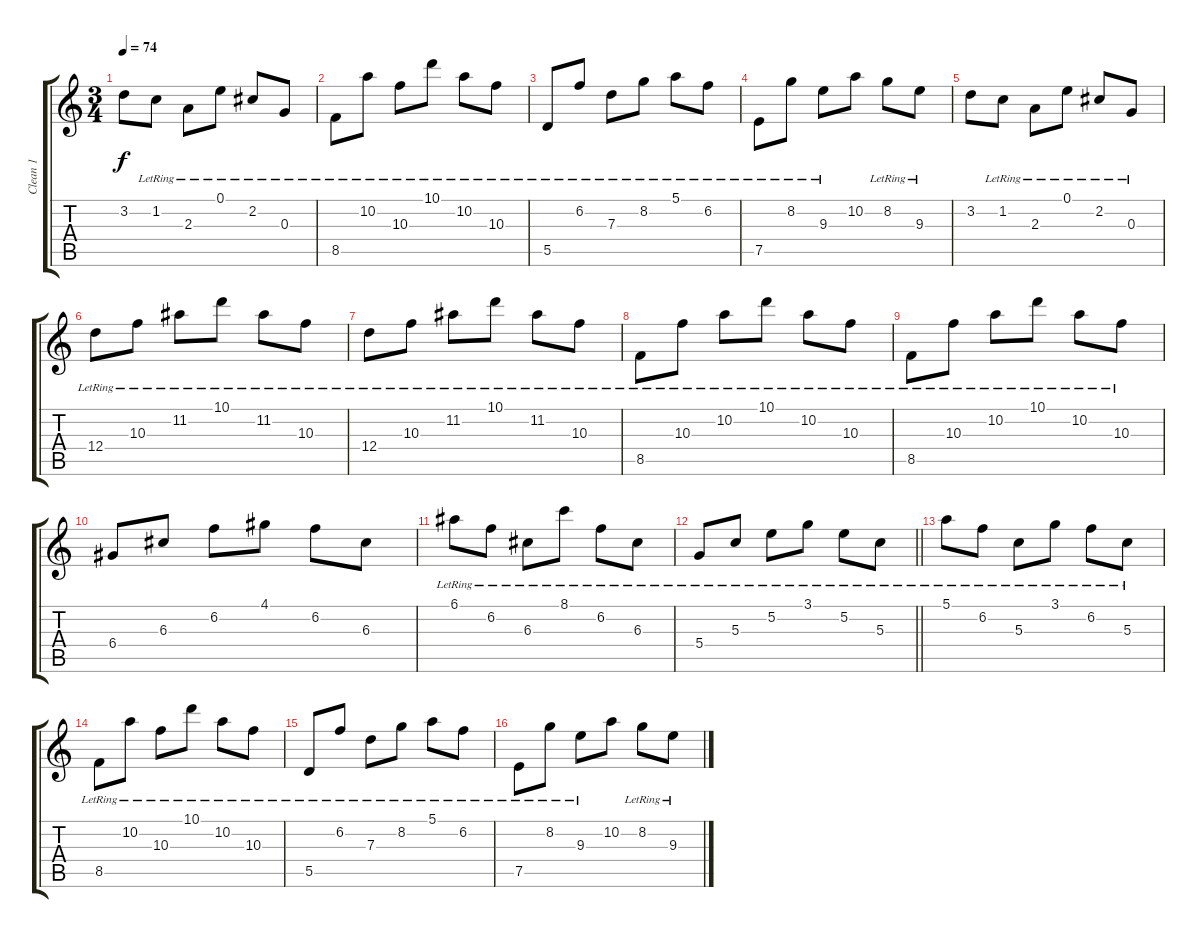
\track ("Clean 1" "Clean 1") {instrument electricguitarclean}
\staff {score tabs}
\tuning (E4 B3 G3 D3 A2 D2) {hide}
\ts (3 4)
\tempo 74
\clef g2
\ks c
3.2.8{dy f} 1.2{lr}.8 2.3{lr}.8 0.1{lr}.8 2.2{lr}.8 0.3{lr}.8 |
8.5{lr}.8 10.2{lr}.8 10.3{lr}.8 10.1{lr}.8 10.2{lr}.8 10.3{lr}.8 |
5.5{lr}.8 6.2{lr}.8 7.3{lr}.8 8.2{lr}.8 5.1{lr}.8 6.2{lr}.8 |
7.5{lr}.8 8.2{lr}.8 9.3{lr}.8 10.2.8 8.2{lr}.8 9.3{lr}.8 |
3.2.8 1.2{lr}.8 2.3{lr}.8 0.1{lr}.8 2.2{lr}.8 0.3{lr}.8 |
12.4{lr}.8 10.3{lr}.8 11.2{lr}.8 10.1{lr}.8 11.2{lr}.8 10.3{lr}.8 |
12.4{lr}.8 10.3{lr}.8 11.2{lr}.8 10.1{lr}.8 11.2{lr}.8 10.3{lr}.8 |
8.5{lr}.8 10.3{lr}.8 10.2{lr}.8 10.1{lr}.8 10.2{lr}.8 10.3{lr}.8 |
8.5{lr}.8 10.3{lr}.8 10.2{lr}.8 10.1{lr}.8 10.2{lr}.8 10.3{lr}.8 |
6.4.8 6.3.8 6.2.8 4.1.8 6.2.8 6.3.8 |
6.1{lr}.8 6.2{lr}.8 6.3{lr}.8 8.1{lr}.8 6.2{lr}.8 6.3{lr}.8 |
\barLineRight lightlight
5.4{lr}.8 5.3{lr}.8 5.2{lr}.8 3.1{lr}.8 5.2{lr}.8 5.3{lr}.8 |
5.1{lr}.8 6.2{lr}.8 5.3{lr}.8 3.1{lr}.8 6.2{lr}.8 5.3{lr}.8 |
8.5{lr}.8 10.2{lr}.8 10.3{lr}.8 10.1{lr}.8 10.2{lr}.8 10.3{lr}.8 |
5.5{lr}.8 6.2{lr}.8 7.3{lr}.8 8.2{lr}.8 5.1{lr}.8 6.2{lr}.8 |
7.5{lr}.8 8.2{lr}.8 9.3{lr}.8 10.2.8 8.2{lr}.8 9.3{lr}.8
